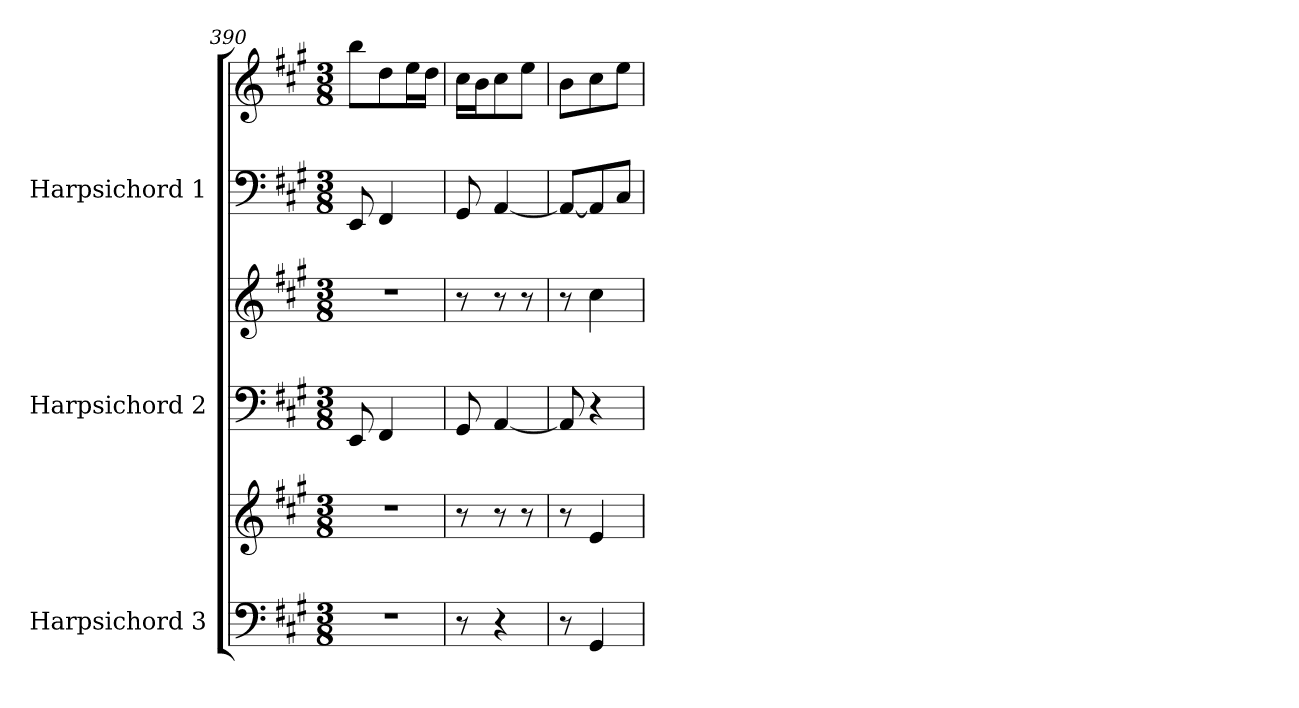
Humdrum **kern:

**kern	**kern	**kern	**kern	**kern	**kern
*part3	*part3	*part2	*part2	*part1	*part1
*staff6	*staff5	*staff4	*staff3	*staff2	*staff1
*I"Harpsichord 3	*	*I"Harpsichord 2	*	*I"Harpsichord 1	*
*I'Hp	*	*I'Hp	*	*I'Hp	*
*clefF4	*clefG2	*clefF4	*clefG2	*clefF4	*clefG2
*k[f#c#g#]	*k[f#c#g#]	*k[f#c#g#]	*k[f#c#g#]	*k[f#c#g#]	*k[f#c#g#]
*M3/8	*M3/8	*M3/8	*M3/8	*M3/8	*M3/8
=390	=390	=390	=390	=390	=390
4.r	4.r	8EE/	4.r	8EE/	8bb\L
.	.	4FF#/	.	4FF#/	8dd\
.	.	.	.	.	16ee\L
.	.	.	.	.	16dd\JJ
=391	=391	=391	=391	=391	=391
8r	8r	8GG#/	8r	8GG#/	16cc#\LL
.	.	.	.	.	16b\J
4r	8r	[4AA/	8r	[4AA/	8cc#\
.	8r	.	8r	.	8ee\J
=392	=392	=392	=392	=392	=392
8r	8r	8AA/]	8r	8AA/L_	8b\L
4GG#/	4e/	4r	4cc#\	8AA/]	8cc#\
.	.	.	.	8C#/J	8ee\J
=	=	=	=	=	=
*-	*-	*-	*-	*-	*-
